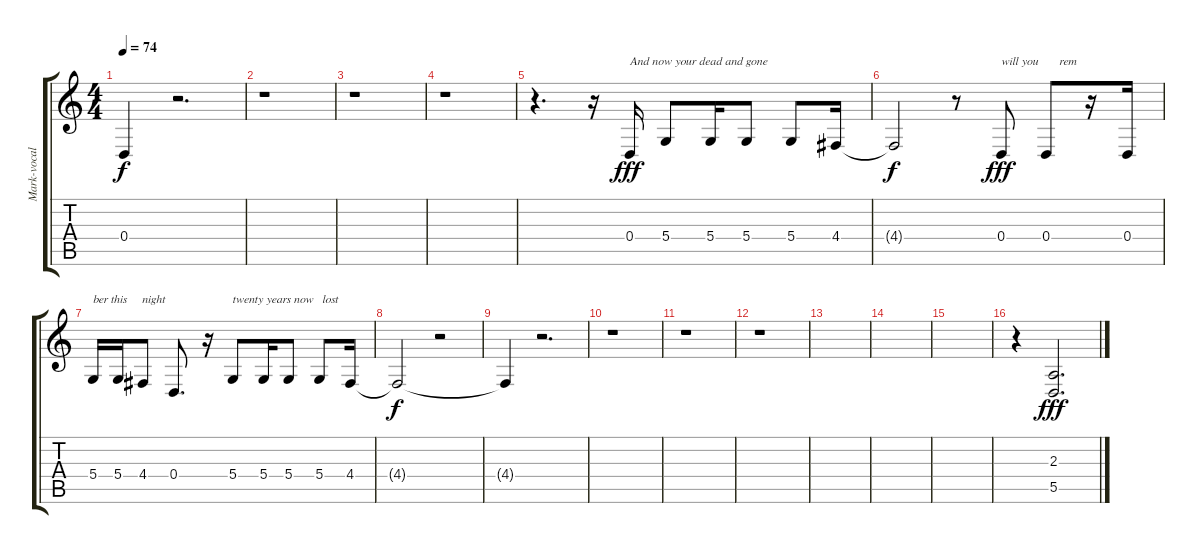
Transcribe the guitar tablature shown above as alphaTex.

\track ("Mark-vocals" "Mark-vocal") {instrument baritonesax}
\staff {score tabs}
\tuning (E4 B3 G3 D3 A2 E2) {hide}
\ts (4 4)
\tempo 74
\clef g2
\ks c
0.4{t}.4{dy f} r.2{d} |
r.1 |
r.1 |
r.1 |
r.4{d} r.16 0.4.16{txt "And now your dead and gone" dy fff} 5.4.8 5.4.16 5.4.8 5.4.8 4.4.16 |
4.4{t}.2{dy f} r.8 0.4.8{txt "will you       rem " dy fff} 0.4.8 r.16 0.4.16 |
5.4.16{txt "ber this     night"} 5.4.16 4.4.8 0.4.8{d} r.16 5.4.8{txt "twenty years now   lost"} 5.4.16 5.4.8 5.4.8 4.4.16 |
4.4{t}.2{dy f} r.2 |
4.4{t}.4 r.2{d} |
r.1 |
r.1 |
r.1 |
|
|
|
r.4{volume 0 instrument guitarharmonics} (2.3 5.5).2{d dy fff volume 7 instrument guitarharmonics}
